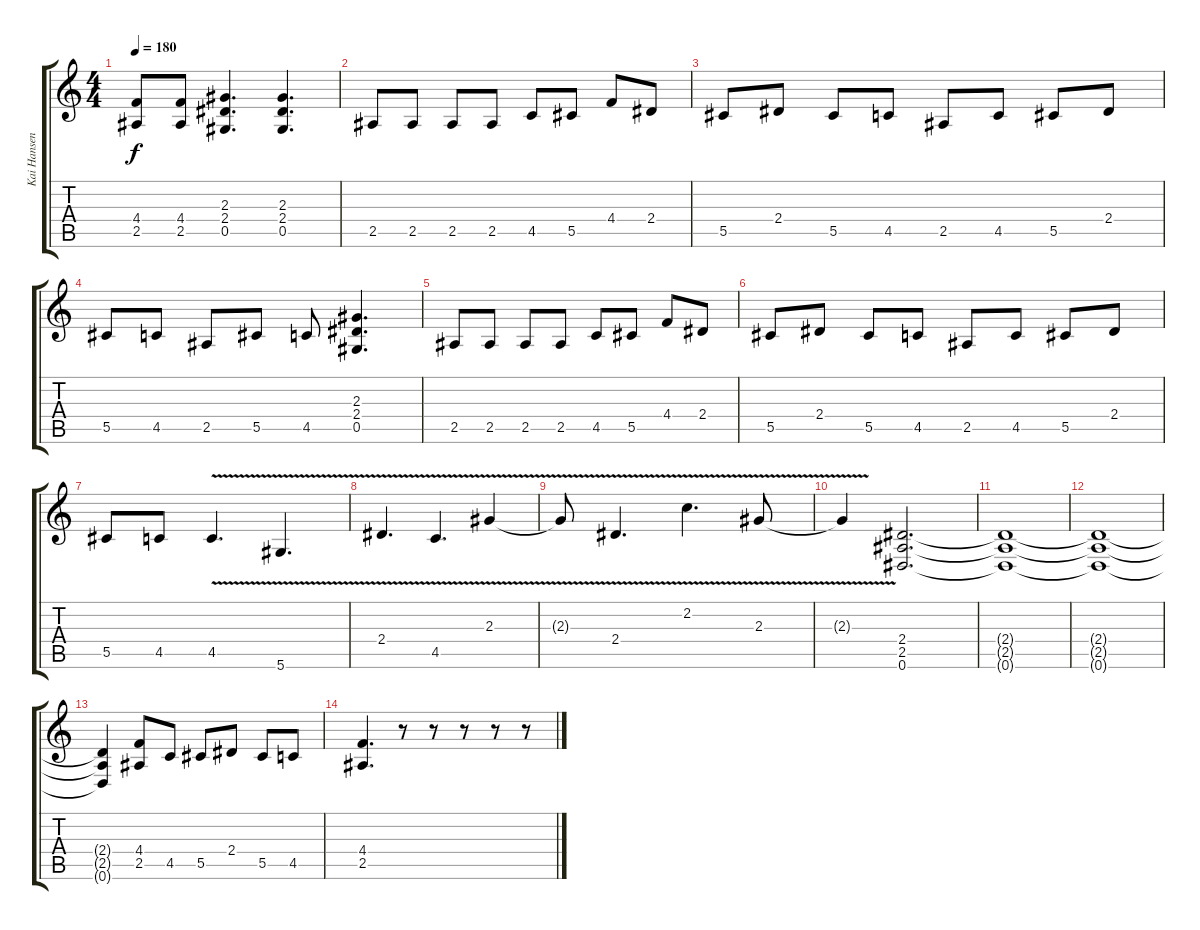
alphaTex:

\track ("Kai Hansen" "Kai Hansen") {instrument electricguitarclean}
\staff {score tabs}
\tuning (Eb4 Bb3 Gb3 Db3 Ab2 Eb2) {hide}
\ts (4 4)
\tempo 180
\clef g2
\ks c
(4.4 2.5).8{dy f} (4.4 2.5).8 (2.3 2.4 0.5).4{d} (2.3 2.4 0.5).4{d} |
2.5.8 2.5.8 2.5.8 2.5.8 4.5.8 5.5.8 4.4.8 2.4.8 |
5.5.8 2.4.8 5.5.8 4.5.8 2.5.8 4.5.8 5.5.8 2.4.8 |
5.5.8 4.5.8 2.5.8 5.5.8 4.5.8 (2.3 2.4 0.5).4{d} |
2.5.8 2.5.8 2.5.8 2.5.8 4.5.8 5.5.8 4.4.8 2.4.8 |
5.5.8 2.4.8 5.5.8 4.5.8 2.5.8 4.5.8 5.5.8 2.4.8 |
5.5.8 4.5.8 4.5{v}.4{d} 5.6{v}.4{d} |
2.4{v}.4{d} 4.5{v}.4{d} 2.3{v}.4 |
2.3{t}.8 2.4{v}.4{d} 2.2{v}.4{d} 2.3{v}.8 |
2.3{t}.4 (2.4 2.5 0.6).2{d} |
(2.4{t} 2.5{t} 0.6{t}).1 |
(2.4{t} 2.5{t} 0.6{t}).1 |
(2.4{t} 2.5{t} 0.6{t}).4 (4.4 2.5).8 4.5.8 5.5.8 2.4.8 5.5.8 4.5.8 |
(4.4 2.5).4{d} r.8 r.8 r.8 r.8 r.8
